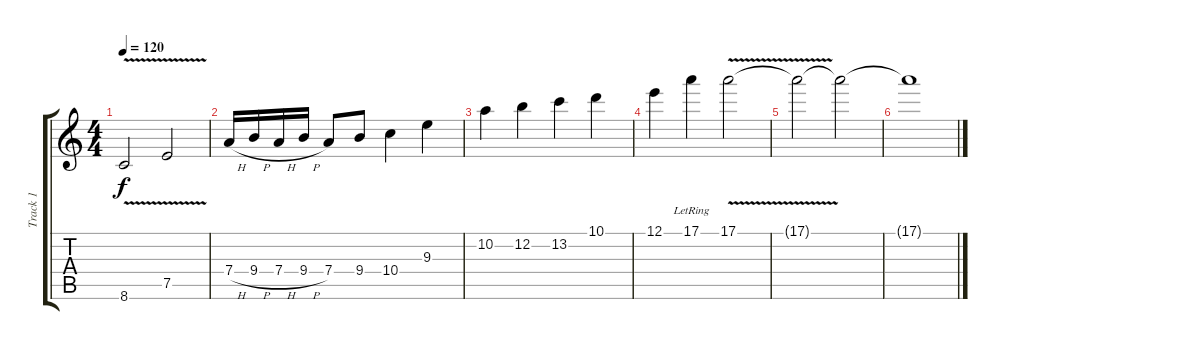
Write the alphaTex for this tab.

\track ("Track 1" "Track 1") {instrument overdrivenguitar}
\staff {score tabs}
\tuning (E4 B3 G3 D3 A2 E2) {hide}
\ts (4 4)
\tempo 120
\clef g2
\ks c
8.6{v}.2{dy f} 7.5{v}.2 |
7.4{h}.16 9.4{h}.16 7.4{h}.16 9.4{h}.16 7.4.8 9.4.8 10.4.4 9.3.4 |
10.2.4 12.2.4 13.2.4 10.1.4 |
12.1.4 17.1{lr}.4 17.1{v}.2 |
17.1{t}.2 17.1{t}.2 |
17.1{t}.1
